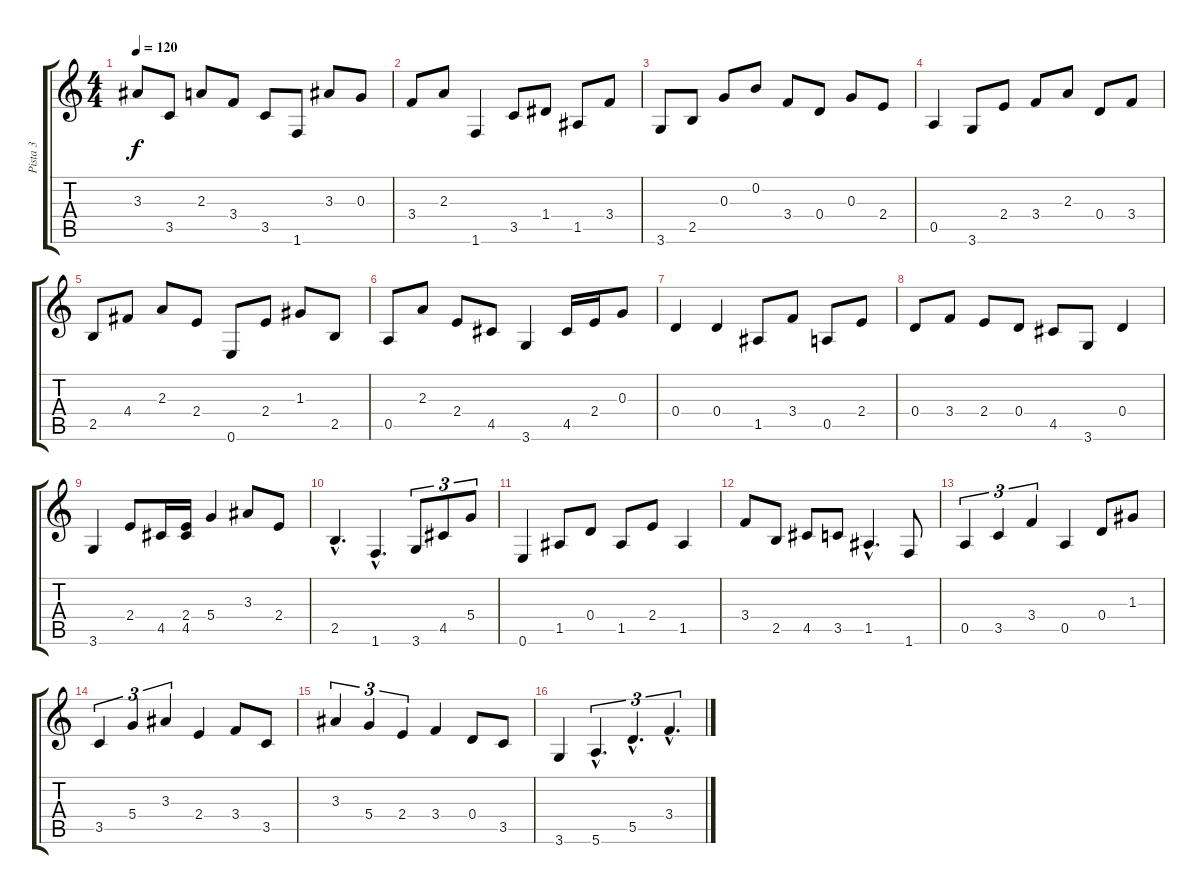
\track ("Pista 3" "Pista 3") {instrument electricbassfinger}
\staff {score tabs}
\tuning (E4 B3 G3 D3 A2 E2) {hide}
\ts (4 4)
\tempo 120
\clef g2
\ks c
3.3.8{dy f} 3.5.8 2.3.8 3.4.8 3.5.8 1.6.8 3.3.8 0.3.8 |
3.4.8 2.3.8 1.6.4 3.5.8 1.4.8 1.5.8 3.4.8 |
3.6.8 2.5.8 0.3.8 0.2.8 3.4.8 0.4.8 0.3.8 2.4.8 |
0.5.4 3.6.8 2.4.8 3.4.8 2.3.8 0.4.8 3.4.8 |
2.5.8 4.4.8 2.3.8 2.4.8 0.6.8 2.4.8 1.3.8 2.5.8 |
0.5.8 2.3.8 2.4.8 4.5.8 3.6.4 4.5.16 2.4.16 0.3.8 |
0.4.4 0.4.4 1.5.8 3.4.8 0.5.8 2.4.8 |
0.4.8 3.4.8 2.4.8 0.4.8 4.5.8 3.6.8 0.4.4 |
3.6.4 2.4.8 4.5.16 (2.4 4.5).16 5.4.4 3.3.8 2.4.8 |
2.5{hac}.4{d} 1.6{hac}.4{d} 3.6.8{tu (3 2)} 4.5.8{tu (3 2)} 5.4.8{tu (3 2)} |
0.6.4 1.5.8 0.4.8 1.5.8 2.4.8 1.5.4 |
3.4.8 2.5.8 4.5.8 3.5.8 1.5{hac}.4{d} 1.6.8 |
0.5.4{tu (3 2)} 3.5.4{tu (3 2)} 3.4.4{tu (3 2)} 0.5.4 0.4.8 1.3.8 |
3.5.4{tu (3 2)} 5.4.4{tu (3 2)} 3.3.4{tu (3 2)} 2.4.4 3.4.8 3.5.8 |
3.3.4{tu (3 2)} 5.4.4{tu (3 2)} 2.4.4{tu (3 2)} 3.4.4 0.4.8 3.5.8 |
3.6.4 5.6{hac}.4{d tu (3 2)} 5.5{hac}.4{d tu (3 2)} 3.4{hac}.4{d tu (3 2)}
